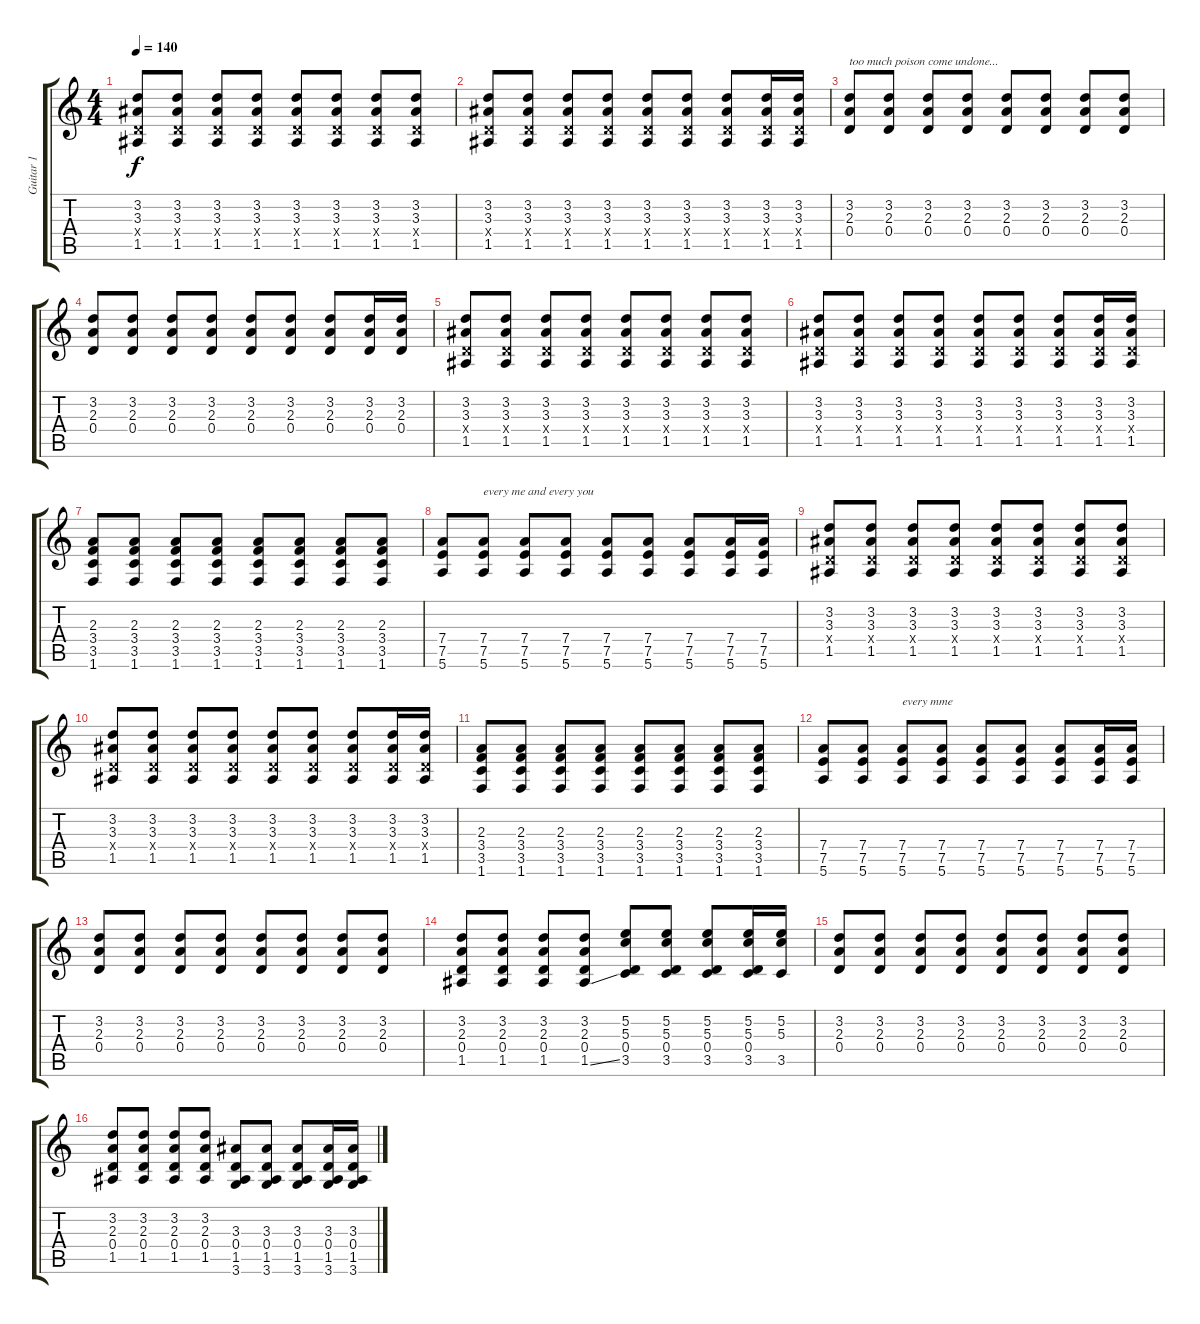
\track ("Guitar 1" "Guitar 1") {instrument acousticguitarnylon}
\staff {score tabs}
\tuning (E4 B3 G3 D3 A2 E2) {hide}
\ts (4 4)
\tempo 140
\clef g2
\ks c
(3.2 3.3 0.4{x} 1.5).8{dy f} (3.2 3.3 0.4{x} 1.5).8 (3.2 3.3 0.4{x} 1.5).8 (3.2 3.3 0.4{x} 1.5).8 (3.2 3.3 0.4{x} 1.5).8 (3.2 3.3 0.4{x} 1.5).8 (3.2 3.3 0.4{x} 1.5).8 (3.2 3.3 0.4{x} 1.5).8 |
(3.2 3.3 0.4{x} 1.5).8 (3.2 3.3 0.4{x} 1.5).8 (3.2 3.3 0.4{x} 1.5).8 (3.2 3.3 0.4{x} 1.5).8 (3.2 3.3 0.4{x} 1.5).8 (3.2 3.3 0.4{x} 1.5).8 (3.2 3.3 0.4{x} 1.5).8 (3.2 3.3 0.4{x} 1.5).16 (3.2 3.3 0.4{x} 1.5).16 |
(3.2 2.3 0.4).8{txt "too much poison come undone..."} (3.2 2.3 0.4).8 (3.2 2.3 0.4).8 (3.2 2.3 0.4).8 (3.2 2.3 0.4).8 (3.2 2.3 0.4).8 (3.2 2.3 0.4).8 (3.2 2.3 0.4).8 |
(3.2 2.3 0.4).8 (3.2 2.3 0.4).8 (3.2 2.3 0.4).8 (3.2 2.3 0.4).8 (3.2 2.3 0.4).8 (3.2 2.3 0.4).8 (3.2 2.3 0.4).8 (3.2 2.3 0.4).16 (3.2 2.3 0.4).16 |
(3.2 3.3 0.4{x} 1.5).8 (3.2 3.3 0.4{x} 1.5).8 (3.2 3.3 0.4{x} 1.5).8 (3.2 3.3 0.4{x} 1.5).8 (3.2 3.3 0.4{x} 1.5).8 (3.2 3.3 0.4{x} 1.5).8 (3.2 3.3 0.4{x} 1.5).8 (3.2 3.3 0.4{x} 1.5).8 |
(3.2 3.3 0.4{x} 1.5).8 (3.2 3.3 0.4{x} 1.5).8 (3.2 3.3 0.4{x} 1.5).8 (3.2 3.3 0.4{x} 1.5).8 (3.2 3.3 0.4{x} 1.5).8 (3.2 3.3 0.4{x} 1.5).8 (3.2 3.3 0.4{x} 1.5).8 (3.2 3.3 0.4{x} 1.5).16 (3.2 3.3 0.4{x} 1.5).16 |
(2.3 3.4 3.5 1.6).8 (2.3 3.4 3.5 1.6).8 (2.3 3.4 3.5 1.6).8 (2.3 3.4 3.5 1.6).8 (2.3 3.4 3.5 1.6).8 (2.3 3.4 3.5 1.6).8 (2.3 3.4 3.5 1.6).8 (2.3 3.4 3.5 1.6).8 |
(7.4 7.5 5.6).8 (7.4 7.5 5.6).8{txt "every me and every you"} (7.4 7.5 5.6).8 (7.4 7.5 5.6).8 (7.4 7.5 5.6).8 (7.4 7.5 5.6).8 (7.4 7.5 5.6).8 (7.4 7.5 5.6).16 (7.4 7.5 5.6).16 |
(3.2 3.3 0.4{x} 1.5).8 (3.2 3.3 0.4{x} 1.5).8 (3.2 3.3 0.4{x} 1.5).8 (3.2 3.3 0.4{x} 1.5).8 (3.2 3.3 0.4{x} 1.5).8 (3.2 3.3 0.4{x} 1.5).8 (3.2 3.3 0.4{x} 1.5).8 (3.2 3.3 0.4{x} 1.5).8 |
(3.2 3.3 0.4{x} 1.5).8 (3.2 3.3 0.4{x} 1.5).8 (3.2 3.3 0.4{x} 1.5).8 (3.2 3.3 0.4{x} 1.5).8 (3.2 3.3 0.4{x} 1.5).8 (3.2 3.3 0.4{x} 1.5).8 (3.2 3.3 0.4{x} 1.5).8 (3.2 3.3 0.4{x} 1.5).16 (3.2 3.3 0.4{x} 1.5).16 |
(2.3 3.4 3.5 1.6).8 (2.3 3.4 3.5 1.6).8 (2.3 3.4 3.5 1.6).8 (2.3 3.4 3.5 1.6).8 (2.3 3.4 3.5 1.6).8 (2.3 3.4 3.5 1.6).8 (2.3 3.4 3.5 1.6).8 (2.3 3.4 3.5 1.6).8 |
(7.4 7.5 5.6).8 (7.4 7.5 5.6).8 (7.4 7.5 5.6).8{txt "every mme"} (7.4 7.5 5.6).8 (7.4 7.5 5.6).8 (7.4 7.5 5.6).8 (7.4 7.5 5.6).8 (7.4 7.5 5.6).16 (7.4 7.5 5.6).16 |
(3.2 2.3 0.4).8{instrument overdrivenguitar} (3.2 2.3 0.4).8 (3.2 2.3 0.4).8 (3.2 2.3 0.4).8 (3.2 2.3 0.4).8 (3.2 2.3 0.4).8 (3.2 2.3 0.4).8 (3.2 2.3 0.4).8 |
(3.2 2.3 0.4 1.5).8 (3.2 2.3 0.4 1.5).8 (3.2 2.3 0.4 1.5).8 (3.2 2.3 0.4 1.5{ss}).8 (5.2 5.3 0.4 3.5).8 (5.2 5.3 0.4 3.5).8 (5.2 5.3 0.4 3.5).8 (5.2 5.3 0.4 3.5).16 (5.2 5.3 3.5).16 |
(3.2 2.3 0.4).8{instrument overdrivenguitar} (3.2 2.3 0.4).8 (3.2 2.3 0.4).8 (3.2 2.3 0.4).8 (3.2 2.3 0.4).8 (3.2 2.3 0.4).8 (3.2 2.3 0.4).8 (3.2 2.3 0.4).8 |
(3.2 2.3 0.4 1.5).8 (3.2 2.3 0.4 1.5).8 (3.2 2.3 0.4 1.5).8 (3.2 2.3 0.4 1.5).8 (3.3 0.4 1.5 3.6).8 (3.3 0.4 1.5 3.6).8 (3.3 0.4 1.5 3.6).8 (3.3 0.4 1.5 3.6).16 (3.3 0.4 1.5 3.6).16
